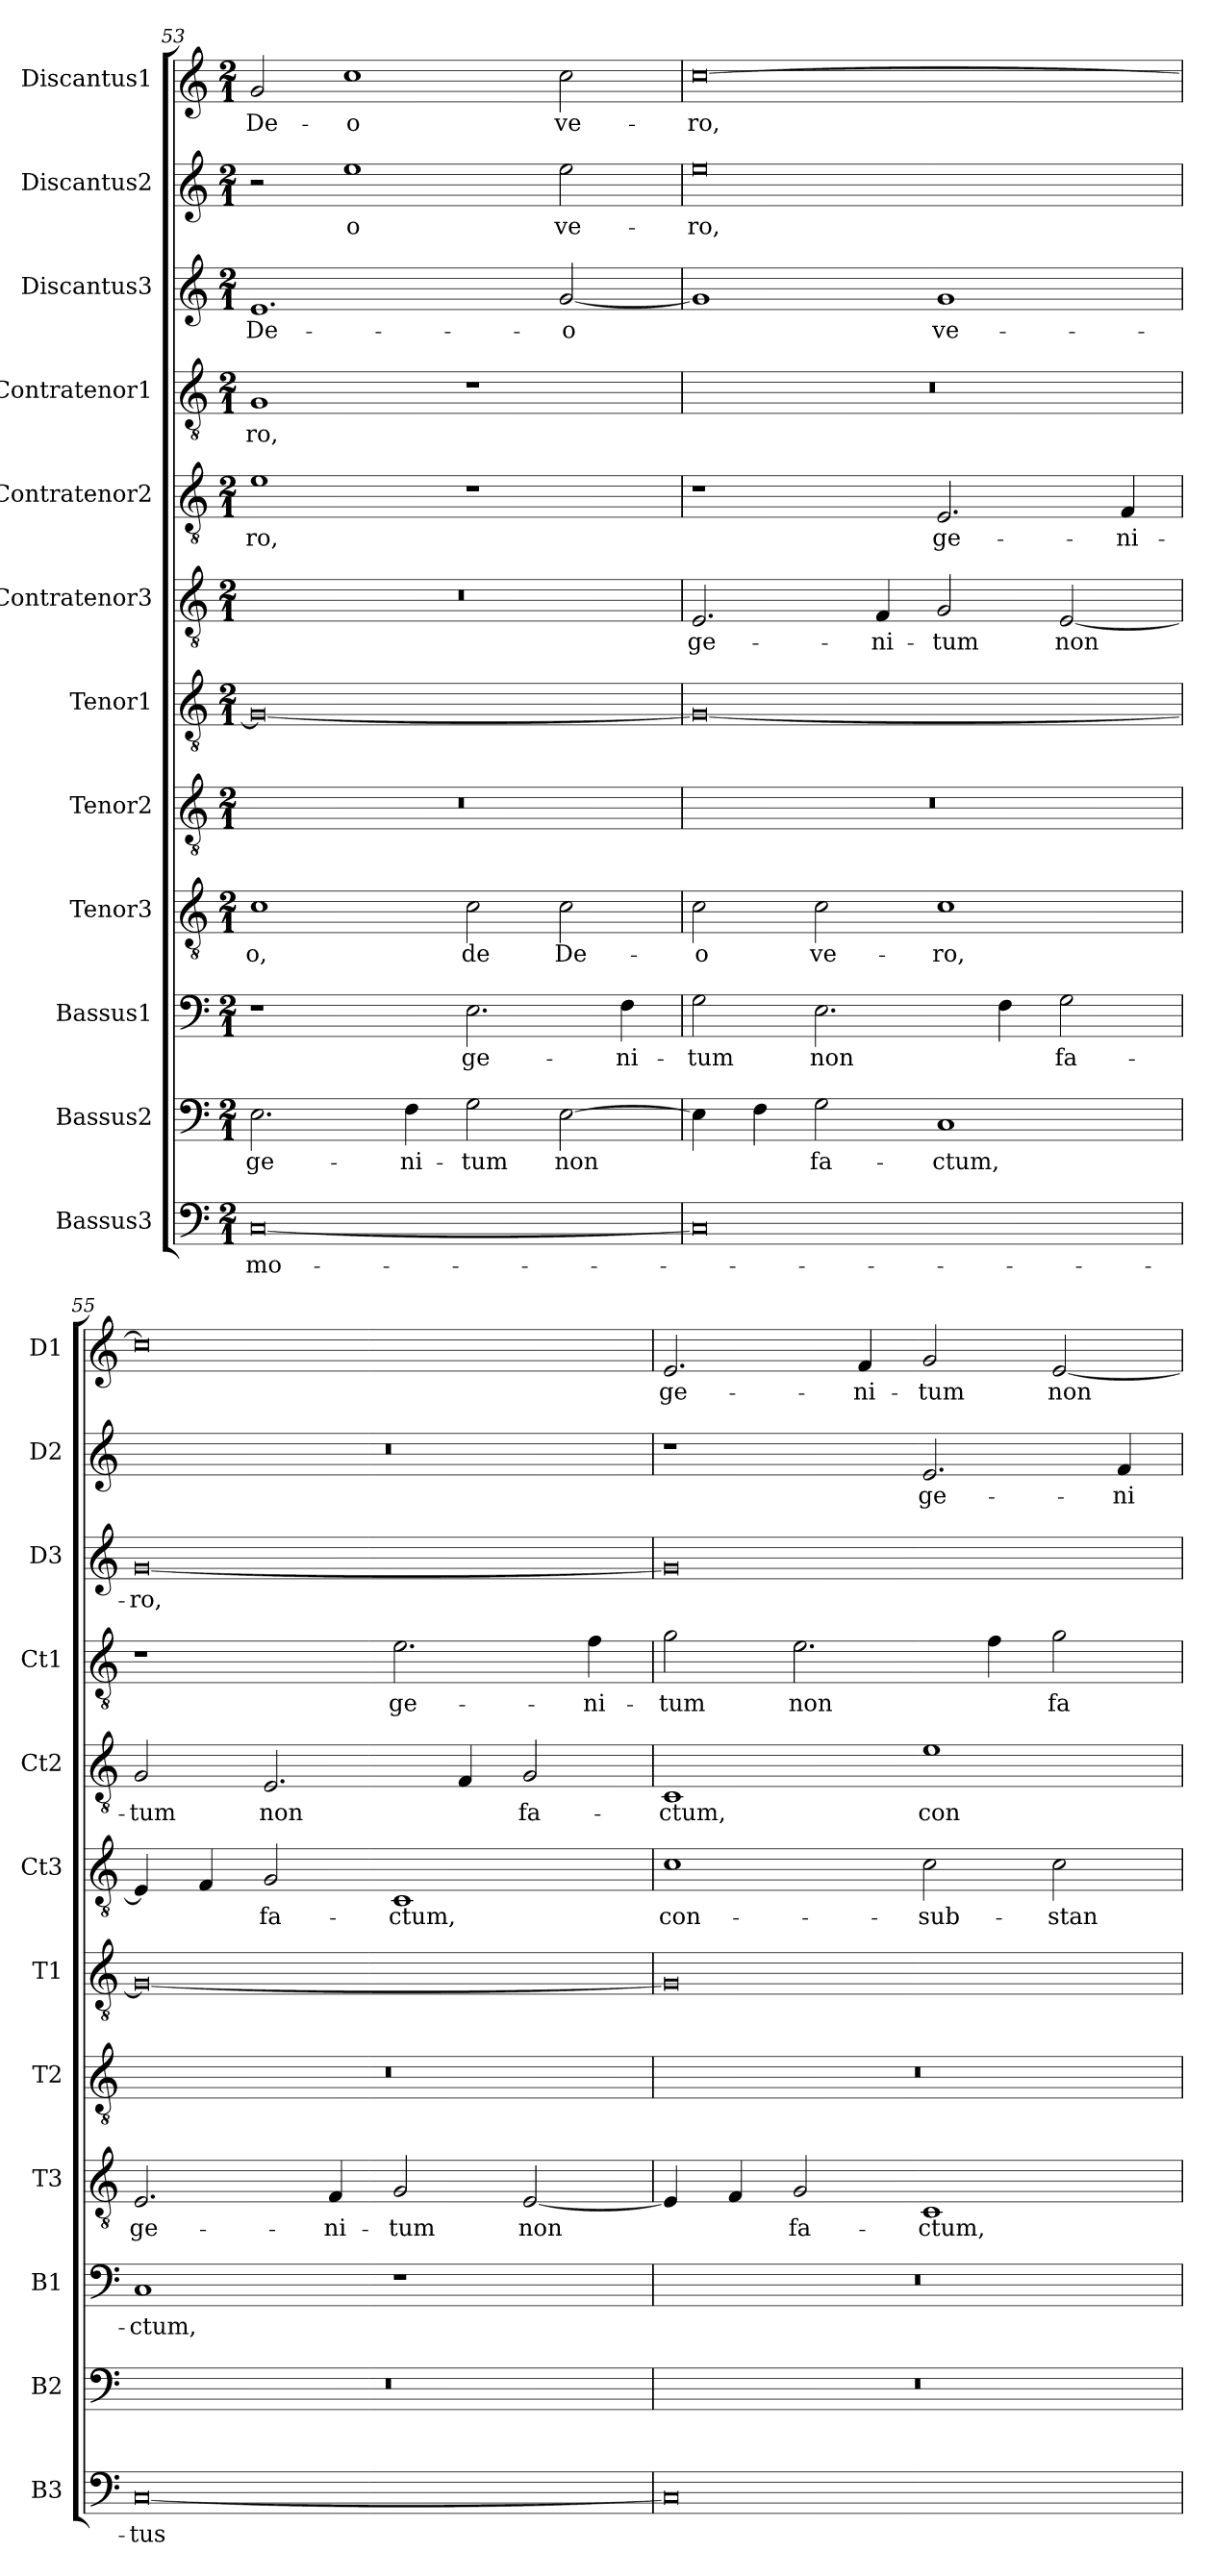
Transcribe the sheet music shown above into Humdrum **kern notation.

**kern	**text	**kern	**text	**kern	**text	**kern	**text	**kern	**kern	**kern	**text	**kern	**text	**kern	**text	**kern	**text	**kern	**text	**kern	**text
*part12	*part12	*part11	*part11	*part10	*part10	*part9	*part9	*part8	*part7	*part6	*part6	*part5	*part5	*part4	*part4	*part3	*part3	*part2	*part2	*part1	*part1
*staff12	*staff12	*staff11	*staff11	*staff10	*staff10	*staff9	*staff9	*staff8	*staff7	*staff6	*staff6	*staff5	*staff5	*staff4	*staff4	*staff3	*staff3	*staff2	*staff2	*staff1	*staff1
*I"Bassus3	*	*I"Bassus2	*	*I"Bassus1	*	*I"Tenor3	*	*I"Tenor2	*I"Tenor1	*I"Contratenor3	*	*I"Contratenor2	*	*I"Contratenor1	*	*I"Discantus3	*	*I"Discantus2	*	*I"Discantus1	*
*I'B3	*	*I'B2	*	*I'B1	*	*I'T3	*	*I'T2	*I'T1	*I'Ct3	*	*I'Ct2	*	*I'Ct1	*	*I'D3	*	*I'D2	*	*I'D1	*
*clefF4	*	*clefF4	*	*clefF4	*	*clefGv2	*	*clefGv2	*clefGv2	*clefGv2	*	*clefGv2	*	*clefGv2	*	*clefG2	*	*clefG2	*	*clefG2	*
*k[]	*	*k[]	*	*k[]	*	*k[]	*	*k[]	*k[]	*k[]	*	*k[]	*	*k[]	*	*k[]	*	*k[]	*	*k[]	*
*M2/1	*	*M2/1	*	*M2/1	*	*M2/1	*	*M2/1	*M2/1	*M2/1	*	*M2/1	*	*M2/1	*	*M2/1	*	*M2/1	*	*M2/1	*
=53	=53	=53	=53	=53	=53	=53	=53	=53	=53	=53	=53	=53	=53	=53	=53	=53	=53	=53	=53	=53	=53
[0C	mo-	2.E	ge-	1r	.	1c	-o,	0r	0G_	0r	.	1e	-ro,	1G	-ro,	1.e	De-	2r	.	2g	De-
.	.	.	.	.	.	.	.	.	.	.	.	.	.	.	.	.	.	1ee	-o	1cc	-o
.	.	4F	-ni-	.	.	.	.	.	.	.	.	.	.	.	.	.	.	.	.	.	.
.	.	2G	-tum	2.E	ge-	2c	de	.	.	.	.	1r	.	1r	.	.	.	.	.	.	.
.	.	[2E	non	.	.	2c	De-	.	.	.	.	.	.	.	.	[2g	-o	2ee	ve-	2cc	ve-
.	.	.	.	4F	-ni-	.	.	.	.	.	.	.	.	.	.	.	.	.	.	.	.
=54	=54	=54	=54	=54	=54	=54	=54	=54	=54	=54	=54	=54	=54	=54	=54	=54	=54	=54	=54	=54	=54
0C]	.	4E]	.	2G	-tum	2c	-o	0r	0G_	2.E	ge-	1r	.	0r	.	1g]	.	0ee	-ro,	[0cc	-ro,
.	.	4F	.	.	.	.	.	.	.	.	.	.	.	.	.	.	.	.	.	.	.
.	.	2G	fa-	2.E	non	2c	ve-	.	.	.	.	.	.	.	.	.	.	.	.	.	.
.	.	.	.	.	.	.	.	.	.	4F	-ni-	.	.	.	.	.	.	.	.	.	.
.	.	1C	-ctum,	.	.	1c	-ro,	.	.	2G	-tum	2.E	ge-	.	.	1g	ve-	.	.	.	.
.	.	.	.	4F	.	.	.	.	.	.	.	.	.	.	.	.	.	.	.	.	.
.	.	.	.	2G	fa-	.	.	.	.	[2E	non	.	.	.	.	.	.	.	.	.	.
.	.	.	.	.	.	.	.	.	.	.	.	4F	-ni-	.	.	.	.	.	.	.	.
=55	=55	=55	=55	=55	=55	=55	=55	=55	=55	=55	=55	=55	=55	=55	=55	=55	=55	=55	=55	=55	=55
[0C	-tus	0r	.	1C	-ctum,	2.E	ge-	0r	0G_	4E]	.	2G	-tum	1r	.	[0g	-ro,	0r	.	0cc]	.
.	.	.	.	.	.	.	.	.	.	4F	.	.	.	.	.	.	.	.	.	.	.
.	.	.	.	.	.	.	.	.	.	2G	fa-	2.E	non	.	.	.	.	.	.	.	.
.	.	.	.	.	.	4F	-ni-	.	.	.	.	.	.	.	.	.	.	.	.	.	.
.	.	.	.	1r	.	2G	-tum	.	.	1C	-ctum,	.	.	2.e	ge-	.	.	.	.	.	.
.	.	.	.	.	.	.	.	.	.	.	.	4F	.	.	.	.	.	.	.	.	.
.	.	.	.	.	.	[2E	non	.	.	.	.	2G	fa-	.	.	.	.	.	.	.	.
.	.	.	.	.	.	.	.	.	.	.	.	.	.	4f	-ni-	.	.	.	.	.	.
=56	=56	=56	=56	=56	=56	=56	=56	=56	=56	=56	=56	=56	=56	=56	=56	=56	=56	=56	=56	=56	=56
0C]	.	0r	.	0r	.	4E]	.	0r	0G]	1c	con-	1C	-ctum,	2g	-tum	0g]	.	1r	.	2.e	ge-
.	.	.	.	.	.	4F	.	.	.	.	.	.	.	.	.	.	.	.	.	.	.
.	.	.	.	.	.	2G	fa-	.	.	.	.	.	.	2.e	non	.	.	.	.	.	.
.	.	.	.	.	.	.	.	.	.	.	.	.	.	.	.	.	.	.	.	4f	-ni-
.	.	.	.	.	.	1C	-ctum,	.	.	2c	-sub-	1e	con-	.	.	.	.	2.e	ge-	2g	-tum
.	.	.	.	.	.	.	.	.	.	.	.	.	.	4f	.	.	.	.	.	.	.
.	.	.	.	.	.	.	.	.	.	2c	-stan-	.	.	2g	fa-	.	.	.	.	[2e	non
.	.	.	.	.	.	.	.	.	.	.	.	.	.	.	.	.	.	4f	-ni-	.	.
=	=	=	=	=	=	=	=	=	=	=	=	=	=	=	=	=	=	=	=	=	=
*-	*-	*-	*-	*-	*-	*-	*-	*-	*-	*-	*-	*-	*-	*-	*-	*-	*-	*-	*-	*-	*-
